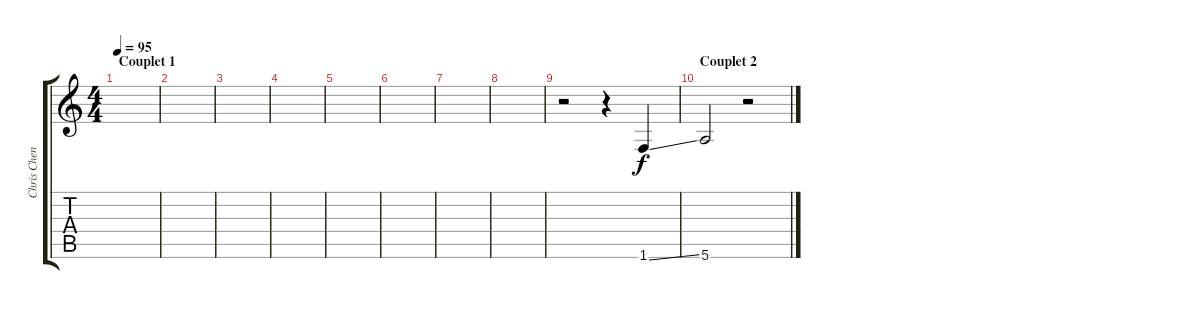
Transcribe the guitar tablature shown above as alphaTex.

\track ("Chris Cheney" "Chris Chen") {instrument electricbassfinger}
\staff {score tabs}
\tuning (E4 B3 G3 D3 A2 E2) {hide}
\ts (4 4)
\section ("" "Couplet 1")
\tempo 95
\clef g2
\ks c
|
|
|
|
|
|
|
|
r.2 r.4 1.6{ss}.4 |
\section ("" "Couplet 2")
5.6.2 r.2
